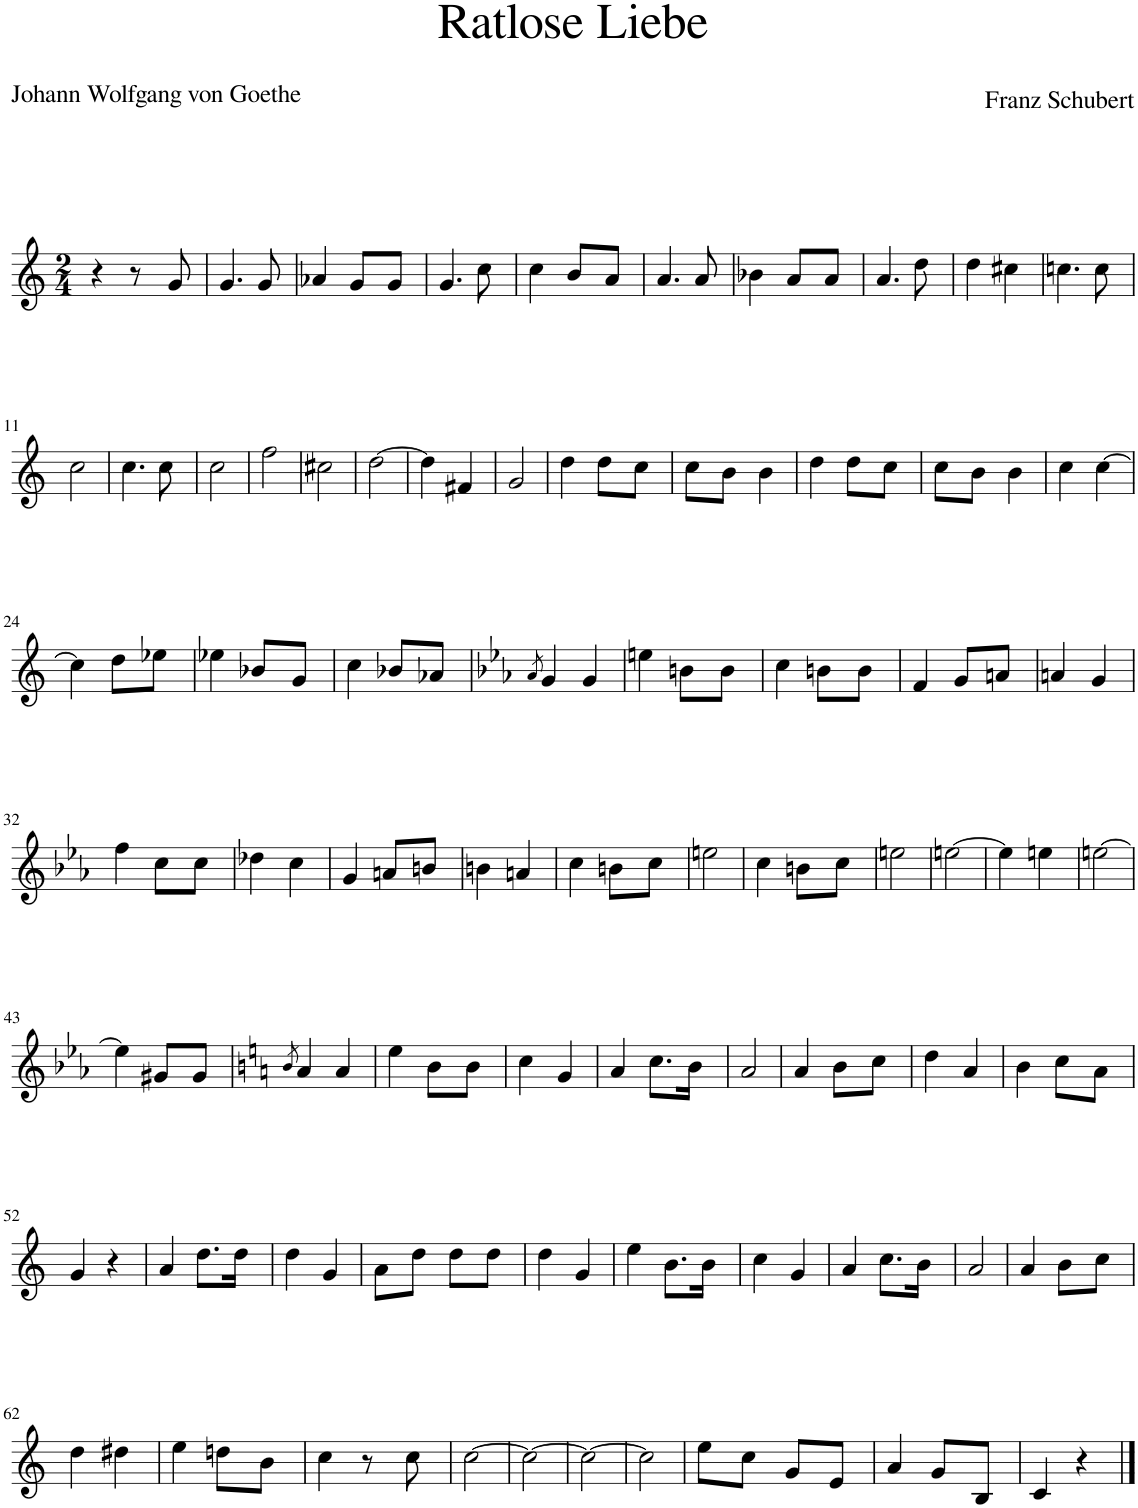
**kern
*part1
*staff1
*I"Piano
*I'Pno
*clefG2
*k[]
*M2/4
=1
4r
8r
8g/
=2
4.g/
8g/
=3
4a-X/
8g/L
8g/J
=4
4.g/
8cc\
=5
4cc\
8b/L
8a/J
=6
4.a/
8a/
=7
4b-X\
8a/L
8a/J
=8
4.a/
8dd\
=9
4dd\
4cc#X\
=10
4.ccn\
8cc\
!!LO:LB:g=z
=11
2cc\
=12
4.cc\
8cc\
=13
2cc\
=14
2ff\
=15
2cc#X\
=16
[2dd\
=17
4dd\]
4f#X/
=18
2g/
=19
4dd\
8dd\L
8cc\J
=20
8cc\L
8b\J
4b\
=21
4dd\
8dd\L
8cc\J
=22
8cc\L
8b\J
4b\
=23
4cc\
[4cc\
!!LO:LB:g=z
=24
4cc\]
8dd\L
8ee-X\J
=25
4ee-X\
8b-X/L
8g/J
=26
4cc\
8b-X/L
8a-X/J
=27
*k[b-e-a-]
8qa-/
4g/
4g/
=28
4een\
8bn\L
8b\J
=29
4cc\
8bn\L
8b\J
=30
4f/
8g/L
8an/J
=31
4an/
4g/
!!LO:LB:g=z
=32
4ff\
8cc\L
8cc\J
=33
4dd-X\
4cc\
=34
4g/
8an/L
8bn/J
=35
4bn\
4an/
=36
4cc\
8bn\L
8cc\J
=37
2een\
=38
4cc\
8bn\L
8cc\J
=39
2een\
=40
[2een\
=41
4ee\]
4een\
=42
[2een\
!!LO:LB:g=z
=43
4ee\]
8g#X/L
8g#/J
=44
*k[]
8qb/
4a/
4a/
=45
4ee\
8b\L
8b\J
=46
4cc\
4g/
=47
4a/
8.cc\L
16b\Jk
=48
2a/
=49
4a/
8b\L
8cc\J
=50
4dd\
4a/
=51
4b\
8cc\L
8a\J
!!LO:LB:g=z
=52
4g/
4r
=53
4a/
8.dd\L
16dd\Jk
=54
4dd\
4g/
=55
8a\L
8dd\J
8dd\L
8dd\J
=56
4dd\
4g/
=57
4ee\
8.b\L
16b\Jk
=58
4cc\
4g/
=59
4a/
8.cc\L
16b\Jk
=60
2a/
=61
4a/
8b\L
8cc\J
!!LO:LB:g=z
=62
4dd\
4dd#X\
=63
4ee\
8ddn\L
8b\J
=64
4cc\
8r
8cc\
=65
[2cc\
=66
2cc\_
=67
2cc\_
=68
2cc\]
=69
8ee\L
8cc\J
8g/L
8e/J
=70
4a/
8g/L
8B/J
=71
4c/
4r
==
*-
